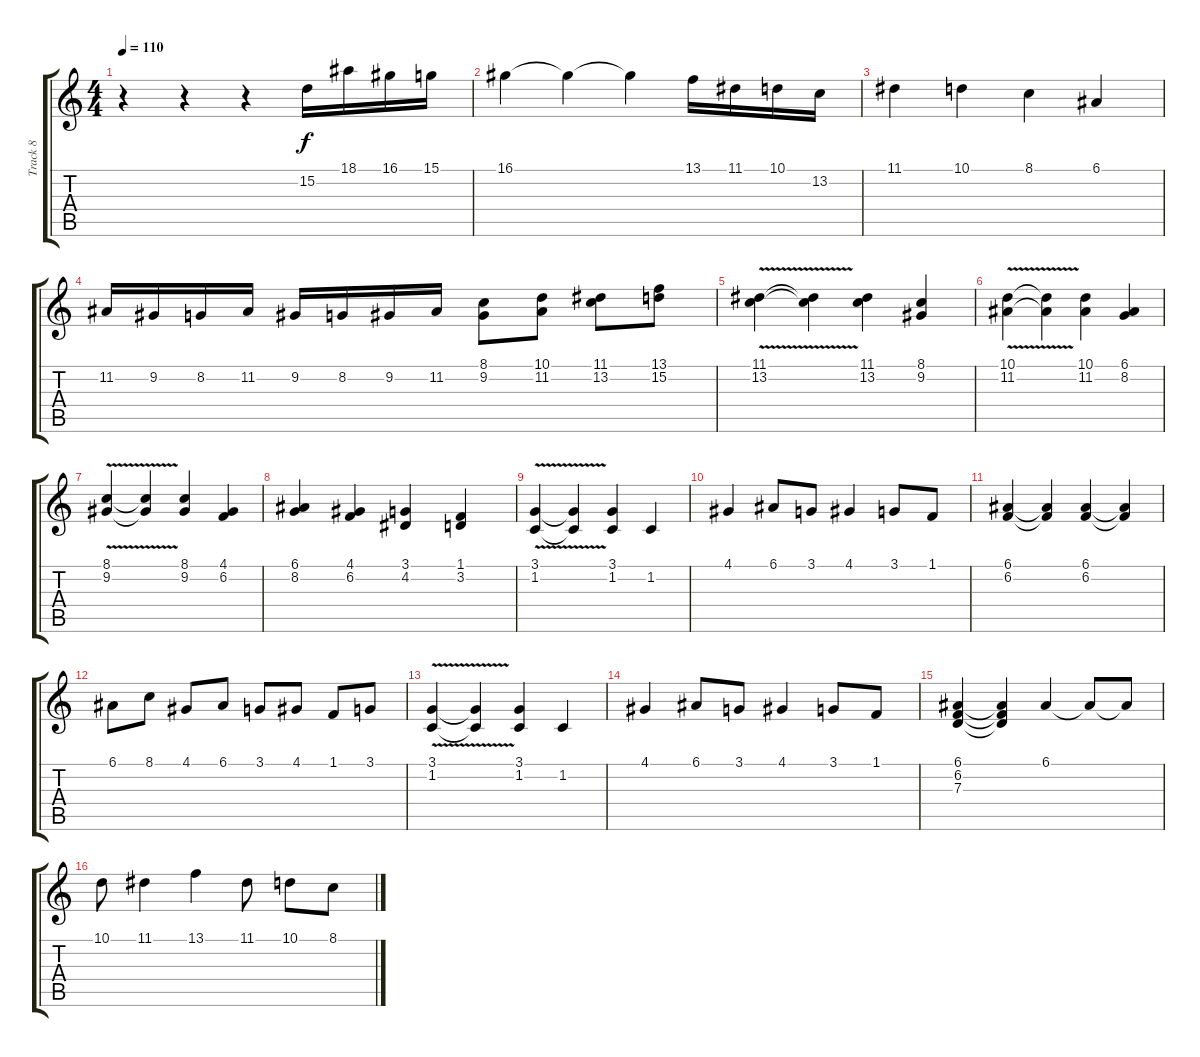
\track ("Track 8" "Track 8") {instrument orchestralharp}
\staff {score tabs}
\tuning (E4 B3 G3 D3 A2 E2) {hide}
\ts (4 4)
\tempo 110
\clef g2
\ks c
r.4{dy f instrument orchestralharp} r.4 r.4 15.2.16 18.1.16 16.1.16 15.1.16 |
16.1.4 16.1{t}.4 16.1{t}.4 13.1.16 11.1.16 10.1.16 13.2.16 |
11.1.4 10.1.4 8.1.4 6.1.4 |
11.2.16 9.2.16 8.2.16 11.2.16 9.2.16 8.2.16 9.2.16 11.2.16 (8.1 9.2).8 (10.1 11.2).8 (11.1 13.2).8 (13.1 15.2).8 |
(11.1{v} 13.2).4 (11.1{t} 13.2{t}).4 (11.1 13.2).4 (8.1 9.2).4 |
(10.1{v} 11.2).4 (10.1{t} 11.2{t}).4 (10.1 11.2).4 (6.1 8.2).4 |
(8.1{v} 9.2{v}).4 (8.1{t} 9.2{t}).4 (8.1 9.2).4 (4.1 6.2).4 |
(6.1 8.2).4 (4.1 6.2).4 (3.1 4.2).4 (1.1 3.2).4 |
(3.1{v} 1.2{v}).4 (3.1{t} 1.2{t}).4 (3.1 1.2).4 1.2.4 |
4.1.4 6.1.8 3.1.8 4.1.4 3.1.8 1.1.8 |
(6.1 6.2).4 (6.1{t} 6.2{t}).4 (6.1 6.2).4 (6.1{t} 6.2{t}).4 |
6.1.8 8.1.8 4.1.8 6.1.8 3.1.8 4.1.8 1.1.8 3.1.8 |
(3.1{v} 1.2{v}).4 (3.1{t} 1.2{t}).4 (3.1 1.2).4 1.2.4 |
4.1.4 6.1.8 3.1.8 4.1.4 3.1.8 1.1.8 |
(6.1 6.2 7.3).4 (6.1{t} 6.2{t} 7.3{t}).4 6.1.4 6.1{t}.8 6.1{t}.8 |
10.1.8 11.1.4 13.1.4 11.1.8 10.1.8 8.1.8
